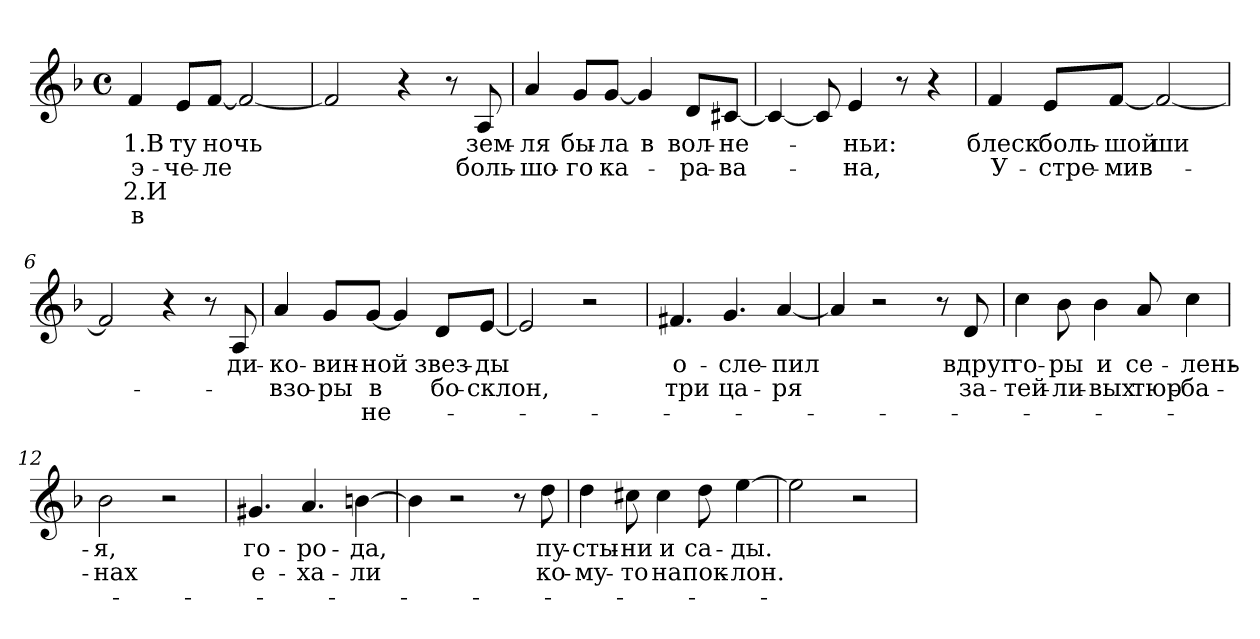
**kern	**text	**text	**text	**text
*part1	*part1	*part1	*part1	*part1
*staff1	*staff1	*staff1	*staff1	*staff1
!!LO:PB:g=z
*clefG2	*	*	*	*
*k[b-]	*	*	*	*
*d:	*	*	*	*
*M4/4	*	*	*	*
*met(c)	*	*	*	*
=1	=1	=1	=1	=1
!	!LO:LY:b:color=#000000	!LO:LY:b:color=#000000	!LO:LY:b:color=#000000	!LO:LY:b:color=#000000
4fi/	1.В	э-	2.И	в
!	!LO:LY:b:color=#000000	!LO:LY:b:color=#000000	!	!
8ei/L	-ту	че-	.	.
!	!LO:LY:b:color=#000000	!LO:LY:b:color=#000000	!	!
[<8fi/J	ночь	-ле	.	.
2fi/_<	.	.	.	.
=2	=2	=2	=2	=2
2fi/]	.	.	.	.
4r	.	.	.	.
8r	.	.	.	.
!	!LO:LY:b:color=#000000	!LO:LY:b:color=#000000	!	!
8Ai/	зем-	боль-	.	.
=3	=3	=3	=3	=3
!	!LO:LY:b:color=#000000	!LO:LY:b:color=#000000	!	!
4ai/	-ля	-шо-	.	.
!	!LO:LY:b:color=#000000	!LO:LY:b:color=#000000	!	!
8gi/L	бы-	-го	.	.
!	!LO:LY:b:color=#000000	!LO:LY:b:color=#000000	!	!
[<8gi/J	-ла	ка-	.	.
!	!LO:LY:b:color=#000000	!	!	!
4gi/]	в	.	.	.
!	!LO:LY:b:color=#000000	!LO:LY:b:color=#000000	!	!
8di/L	вол-	-ра-	.	.
!	!LO:LY:b:color=#000000	!LO:LY:b:color=#000000	!	!
[<8c#Xi/J	-не-	-ва-	.	.
=4	=4	=4	=4	=4
4c#i/_<	.	.	.	.
8c#i/]	.	.	.	.
!	!LO:LY:b:color=#000000	!LO:LY:b:color=#000000	!	!
4ei/	-ньи:	-на,	.	.
8r	.	.	.	.
4r	.	.	.	.
=5	=5	=5	=5	=5
!	!LO:LY:b:color=#000000	!LO:LY:b:color=#000000	!	!
4fi/	блеск	У-	.	.
!	!LO:LY:b:color=#000000	!LO:LY:b:color=#000000	!	!
8ei/L	боль-	-стре-	.	.
!	!LO:LY:b:color=#000000	!LO:LY:b:color=#000000	!	!
[<8fi/J	-шой	-мив-	.	.
!	!LO:LY:b:color=#000000	!	!	!
2fi/_<	-ши	.	.	.
!!LO:LB:g=z
=6	=6	=6	=6	=6
2fi/]	.	.	.	.
4r	.	.	.	.
8r	.	.	.	.
!	!LO:LY:b:color=#000000	!	!	!
8Ai/	ди-	.	.	.
=7	=7	=7	=7	=7
!	!LO:LY:b:color=#000000	!LO:LY:b:color=#000000	!	!
4ai/	-ко-	взо-	.	.
!	!LO:LY:b:color=#000000	!LO:LY:b:color=#000000	!	!
8gi/L	-вин-	-ры	.	.
!	!LO:LY:b:color=#000000	!LO:LY:b:color=#000000	!LO:LY:b:color=#000000	!
[<8gi/J	-ной	в	не-	.
4gi/]	.	.	.	.
!	!LO:LY:b:color=#000000	!LO:LY:b:color=#000000	!	!
8di/L	звез-	-бо-	.	.
!	!LO:LY:b:color=#000000	!LO:LY:b:color=#000000	!	!
[<8ei/J	-ды	-склон,	.	.
=8	=8	=8	=8	=8
2ei/]	.	.	.	.
2r	.	.	.	.
=9	=9	=9	=9	=9
!	!LO:LY:b:color=#000000	!LO:LY:b:color=#000000	!	!
4.f#Xi/	о-	три	.	.
!	!LO:LY:b:color=#000000	!LO:LY:b:color=#000000	!	!
4.gi/	-сле-	ца-	.	.
!	!LO:LY:b:color=#000000	!LO:LY:b:color=#000000	!	!
[<4ai/	-пил	-ря	.	.
=10	=10	=10	=10	=10
4ai/]	.	.	.	.
2r	.	.	.	.
!	!LO:LY:b:color=#000000	!	!	!
8r	в	.	.	.
!	!LO:LY:b:color=#000000	!LO:LY:b:color=#000000	!	!
8di/	вдруг	за-	.	.
!!LO:LB:g=z
=11	=11	=11	=11	=11
!	!LO:LY:b:color=#000000	!LO:LY:b:color=#000000	!	!
4cci\	го-	-тей-	.	.
!	!LO:LY:b:color=#000000	!LO:LY:b:color=#000000	!	!
8b-i\	-ры	-ли-	.	.
!	!LO:LY:b:color=#000000	!LO:LY:b:color=#000000	!	!
4b-i\	и	-вых	.	.
!	!LO:LY:b:color=#000000	!LO:LY:b:color=#000000	!	!
8ai/	се-	тюр-	.	.
!	!LO:LY:b:color=#000000	!LO:LY:b:color=#000000	!	!
4cci\	-лень-	-ба-	.	.
=12	=12	=12	=12	=12
!	!LO:LY:b:color=#000000	!LO:LY:b:color=#000000	!	!
2b-i\	-я,	-нах	.	.
2r	.	.	.	.
=13	=13	=13	=13	=13
!	!LO:LY:b:color=#000000	!LO:LY:b:color=#000000	!	!
4.g#Xi/	го-	е-	.	.
!	!LO:LY:b:color=#000000	!LO:LY:b:color=#000000	!	!
4.ai/	-ро-	-ха-	.	.
!	!LO:LY:b:color=#000000	!LO:LY:b:color=#000000	!	!
[>4bni\	-да,	-ли	.	.
=14	=14	=14	=14	=14
4bni\]	.	.	.	.
2r	.	.	.	.
!	!LO:LY:b:color=#000000	!	!	!
8r	к	.	.	.
!	!LO:LY:b:color=#000000	!LO:LY:b:color=#000000	!	!
8ddi\	пу-	ко-	.	.
=15	=15	=15	=15	=15
!	!LO:LY:b:color=#000000	!LO:LY:b:color=#000000	!	!
4ddi\	-сты-	-му-	.	.
!	!LO:LY:b:color=#000000	!LO:LY:b:color=#000000	!	!
8cc#Xi\	-ни	-то	.	.
!	!LO:LY:b:color=#000000	!LO:LY:b:color=#000000	!	!
4cc#i\	и	на	.	.
!	!LO:LY:b:color=#000000	!LO:LY:b:color=#000000	!	!
8ddi\	са-	пок-	.	.
!	!LO:LY:b:color=#000000	!LO:LY:b:color=#000000	!	!
[>4eei\	-ды.	-лон.	.	.
!!LO:LB:g=z
=16	=16	=16	=16	=16
2eei\]	.	.	.	.
2r	.	.	.	.
=	=	=	=	=
*-	*-	*-	*-	*-
